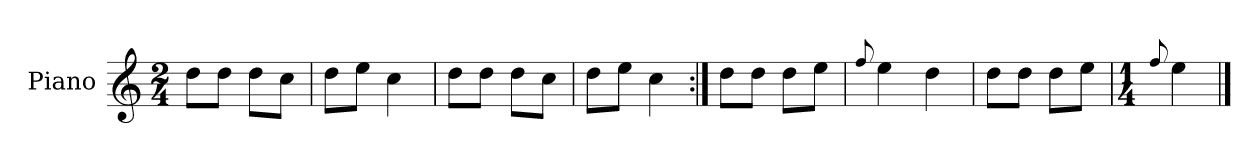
**kern
*part1
*staff1
*I"Piano
*I'Pno.
*clefG2
*k[]
*M2/4
=1
8dd\L
8dd\J
8dd\L
8cc\J
=2
8dd\L
8ee\J
4cc\
=3
8dd\L
8dd\J
8dd\L
8cc\J
=4
8dd\L
8ee\J
4cc\
=5:|!
8dd\L
8dd\J
8dd\L
8ee\J
=6
8qqff/
4ee\
4dd\
=7
8dd\L
8dd\J
8dd\L
8ee\J
=8
*M1/4
8qqff/
4ee\
==
*-
